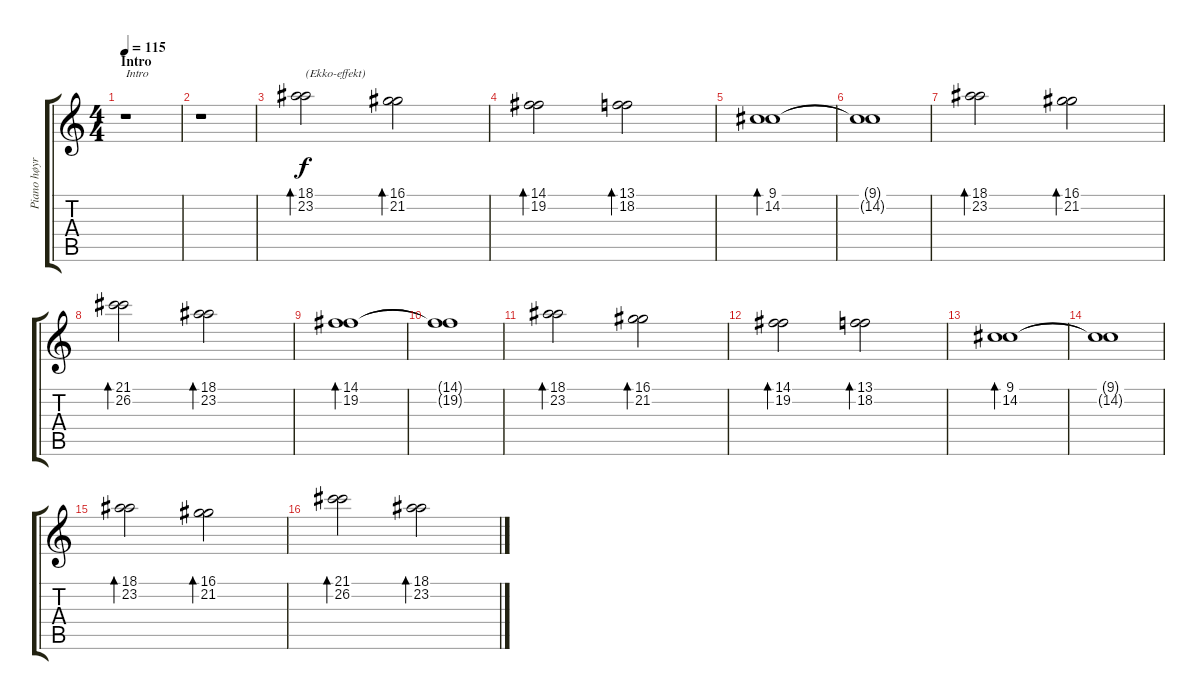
\track ("Piano høyre hånd" "Piano høyr") {instrument acousticgrandpiano}
\staff {score tabs}
\tuning (E4 B3 G3 D3 A2 E2) {hide}
\ts (4 4)
\section ("" "Intro")
\tempo 115
\clef g2
\ks c
r.1{txt "Intro" dy f instrument acousticgrandpiano} |
r.1 |
(18.1 23.2).2{bd 240 txt "(Ekko-effekt)"} (16.1 21.2).2{bd 240} |
(14.1 19.2).2{bd 240} (13.1 18.2).2{bd 240} |
(9.1 14.2).1{bd 240} |
(9.1{t} 14.2{t}).1 |
(18.1 23.2).2{bd 240} (16.1 21.2).2{bd 240} |
(21.1 26.2).2{bd 240} (18.1 23.2).2{bd 240} |
(14.1 19.2).1{bd 240} |
(14.1{t} 19.2{t}).1 |
(18.1 23.2).2{bd 240} (16.1 21.2).2{bd 240} |
(14.1 19.2).2{bd 240} (13.1 18.2).2{bd 240} |
(9.1 14.2).1{bd 240} |
(9.1{t} 14.2{t}).1 |
(18.1 23.2).2{bd 240} (16.1 21.2).2{bd 240} |
(21.1 26.2).2{bd 240} (18.1 23.2).2{bd 240}
